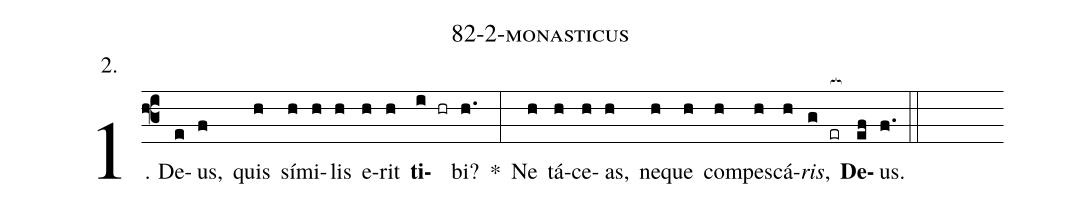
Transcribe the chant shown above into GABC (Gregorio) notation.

name: 82-2-monasticus;
annotation: 2.;
%%
(f3)1. De(e)us,(f) quis(h) sí(h)mi(h)lis(h) e(h)rit(h) <b>ti</b>(i hr)bi?(h.) *(:) Ne(h) tá(h)ce(h)as,(h) ne(h)que(h) com(h)pes(h)cá(h)<i>ris</i>,(g er[ocb:1{]) <b>De</b>(ef[ocb:0}])us.(f.) (::)
